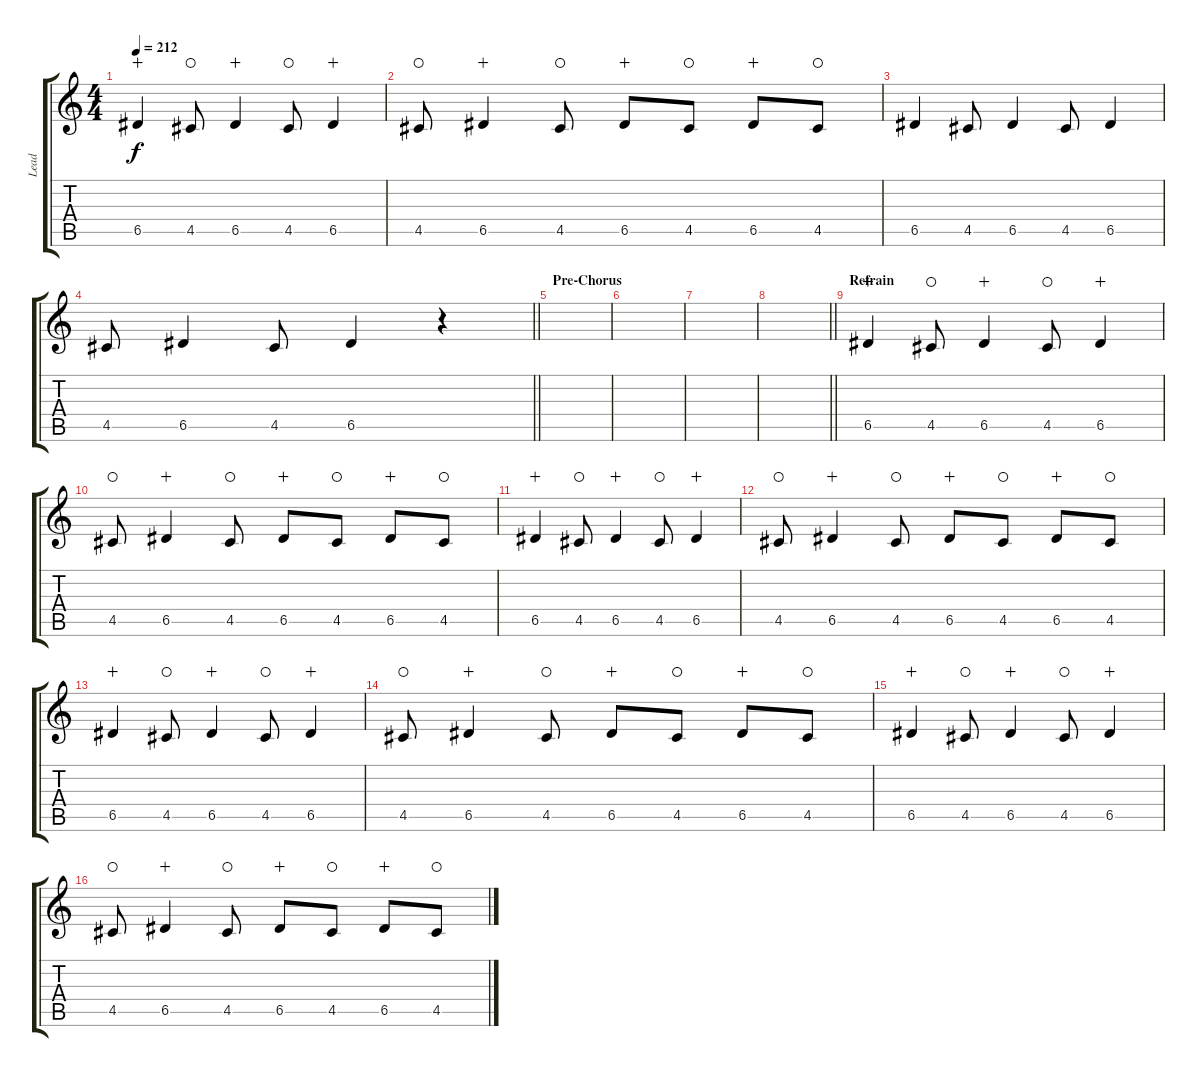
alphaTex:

\track ("Lead" "Lead") {instrument distortionguitar}
\staff {score tabs}
\tuning (E4 B3 G3 D3 A2 D2) {hide}
\ts (4 4)
\tempo 212
\clef g2
\ks c
6.5.4{dy f wahc} 4.5.8{waho} 6.5.4{wahc} 4.5.8{waho} 6.5.4{wahc} |
4.5.8{waho} 6.5.4{wahc} 4.5.8{waho} 6.5.8{wahc} 4.5.8{waho} 6.5.8{wahc} 4.5.8{waho} |
6.5.4 4.5.8 6.5.4 4.5.8 6.5.4 |
\barLineRight lightlight
4.5.8 6.5.4 4.5.8 6.5.4 r.4 |
\section ("" "Pre-Chorus")
|
|
|
\barLineRight lightlight
|
\section ("" "Refrain")
6.5.4{wahc} 4.5.8{waho} 6.5.4{wahc} 4.5.8{waho} 6.5.4{wahc} |
4.5.8{waho} 6.5.4{wahc} 4.5.8{waho} 6.5.8{wahc} 4.5.8{waho} 6.5.8{wahc} 4.5.8{waho} |
6.5.4{wahc} 4.5.8{waho} 6.5.4{wahc} 4.5.8{waho} 6.5.4{wahc} |
4.5.8{waho} 6.5.4{wahc} 4.5.8{waho} 6.5.8{wahc} 4.5.8{waho} 6.5.8{wahc} 4.5.8{waho} |
6.5.4{wahc} 4.5.8{waho} 6.5.4{wahc} 4.5.8{waho} 6.5.4{wahc} |
4.5.8{waho} 6.5.4{wahc} 4.5.8{waho} 6.5.8{wahc} 4.5.8{waho} 6.5.8{wahc} 4.5.8{waho} |
6.5.4{wahc} 4.5.8{waho} 6.5.4{wahc} 4.5.8{waho} 6.5.4{wahc} |
4.5.8{waho} 6.5.4{wahc} 4.5.8{waho} 6.5.8{wahc} 4.5.8{waho} 6.5.8{wahc} 4.5.8{waho}
